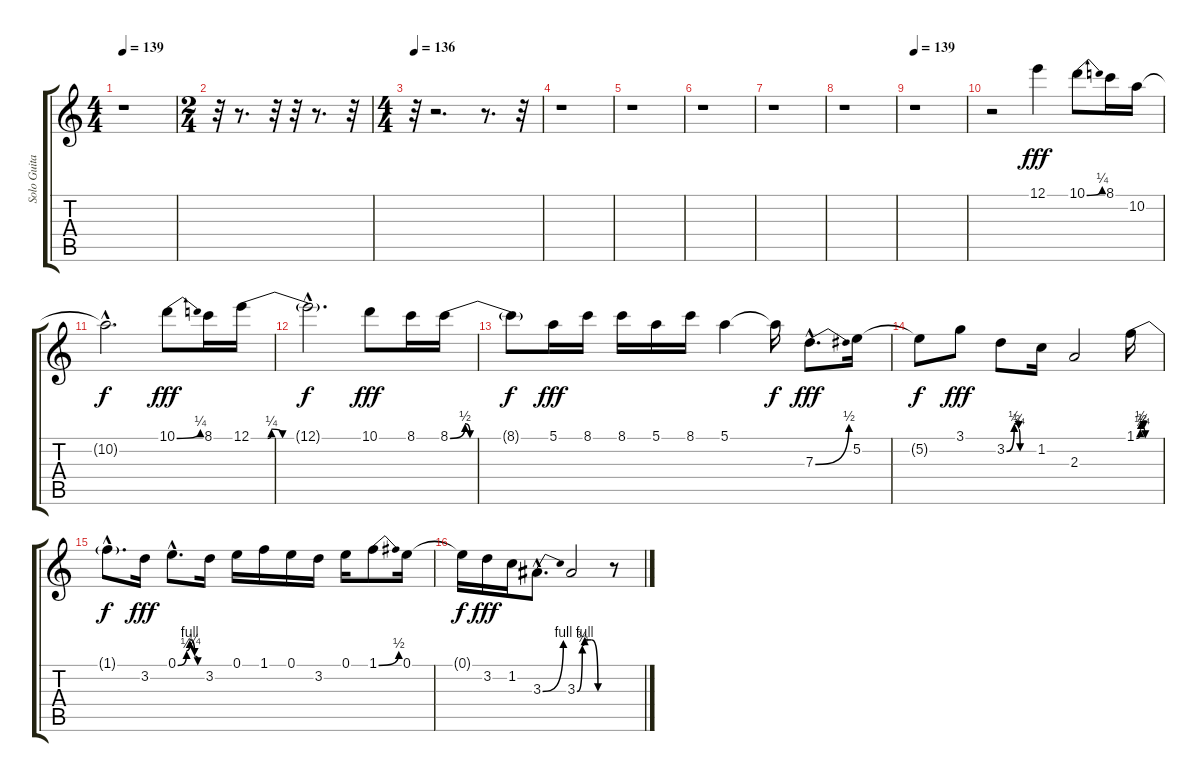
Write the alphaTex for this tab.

\track ("Solo Guitar" "Solo Guita") {instrument overdrivenguitar}
\staff {score tabs}
\tuning (E4 B3 G3 D3 A2 E2) {hide}
\ts (4 4)
\tempo 139
\clef g2
\ks c
r.1{dy fff} |
\ts (2 4)
r.32 r.8{d} r.32 r.32 r.8{d} r.32 |
\ts (4 4)
\tempo 136
r.32 r.2{d} r.8{d} r.32 |
r.1 |
r.1 |
r.1 |
r.1 |
r.1 |
\tempo 139
r.1 |
r.2 12.1.4 10.1{be (bend 0 0 60 1)}.8 8.1.16 10.2.16 |
10.2{hac t}.2{d dy f} 10.1{be (bend 0 0 60 1)}.8{dy fff} 8.1.16 12.1{be (custom 0 0 9 0 11 1 17 0 30 0 60 0)}.16 |
12.1{hac t}.2{d dy f} 10.1.8{dy fff} 8.1.16 8.1{be (custom 0 0 9 2 12 0 26 0 30 0 56 0 60 0)}.16 |
8.1{t}.8{dy f} 5.1.16{dy fff} 8.1.16 8.1.16 5.1.16 8.1.16 5.1.4 5.1{t}.16{dy f} 7.3{be (bend 0 0 60 2) hac}.8{d dy fff} 5.2.16 |
5.2{t}.8{dy f} 3.1.8{dy fff} 3.2{be (custom 0 0 17 2 27 1 30 0 49 0 56 0 60 0)}.8 1.2.16 2.3.2 1.1{be (custom 0 0 10 1 12 2 19 1 23 0 36 0 60 0)}.16 |
1.1{hac t}.8{d dy f} 3.2.16{dy fff} 0.1{be (custom 0 0 22 2 30 4 42 1 44 1 50 0 60 0) hac}.8{d} 3.2.16 0.1.16 1.1.16 0.1.16 3.2.16 0.1.16 1.1{be (bend 0 0 60 2)}.8 0.1.16 |
0.1{t}.16{dy f} 3.2.16{dy fff} 1.2.16 3.3{be (bend 0 0 60 4) hac}.8{d} 3.3{be (custom 0 0 11 3 16 4 30 4 44 0 53 0 60 0)}.2 r.8
